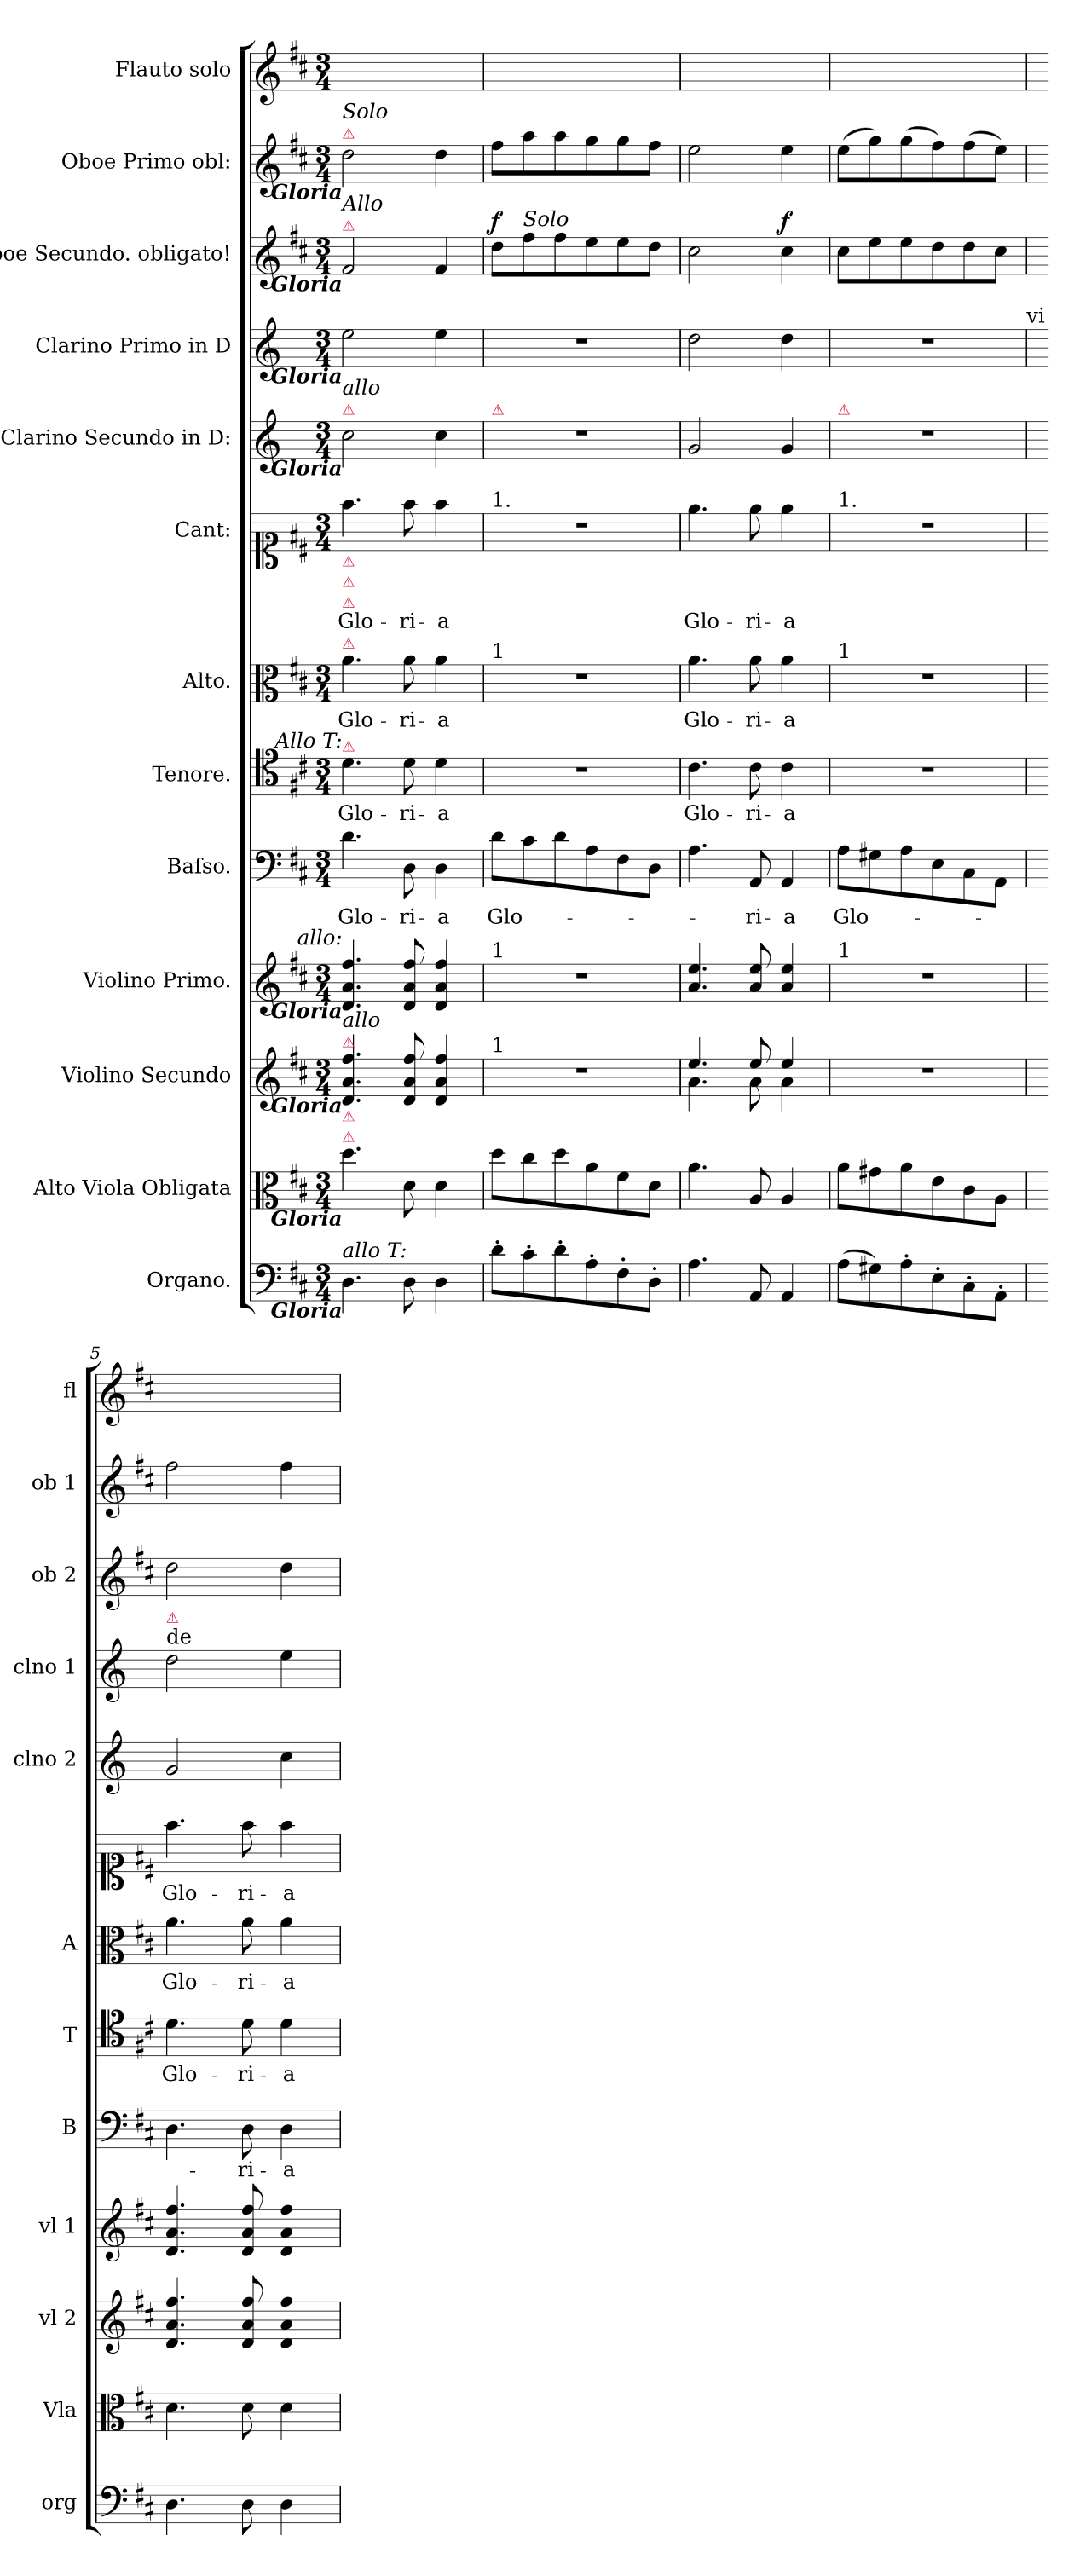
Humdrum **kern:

**kern	**kern	**kern	**kern	**kern	**text	**kern	**text	**kern	**text	**kern	**text	**kern	**kern	**kern	**dynam	**kern	**kern
*part13	*part12	*part11	*part10	*part9	*part9	*part8	*part8	*part7	*part7	*part6	*part6	*part5	*part4	*part3	*part3	*part2	*part1
*staff13	*staff12	*staff11	*staff10	*staff9	*staff9	*staff8	*staff8	*staff7	*staff7	*staff6	*staff6	*staff5	*staff4	*staff3	*staff3	*staff2	*staff1
*I"Organo.	*I"Alto Viola Obligata	*I"Violino Secundo	*I"Violino Primo.	*I"Baſso.	*	*I"Tenore.	*	*I"Alto.	*	*I"Cant:	*	*I"Clarino Secundo in D:	*I"Clarino Primo in D	*I"Oboe Secundo. obligato!	*	*I"Oboe Primo obl:	*I"Flauto solo
*I'org	*I'Vla	*I'vl 2	*I'vl 1	*I'B	*	*I'T	*	*I'A	*	*	*	*I'clno 2	*I'clno 1	*I'ob 2	*	*I'ob 1	*I'fl
*clefF4	*clefC3	*clefG2	*clefG2	*clefF4	*	*clefC4	*	*clefC3	*	*clefC1	*	*clefG2	*clefG2	*clefG2	*	*clefG2	*clefG2
*	*	*	*	*	*	*	*	*	*	*	*	*ITrd-1c-2	*ITrd-1c-2	*	*	*	*
*k[f#c#]	*k[f#c#]	*k[f#c#]	*k[f#c#]	*k[f#c#]	*	*k[f#c#]	*	*k[f#c#]	*	*k[f#c#]	*	*k[f#c#]	*k[f#c#]	*k[f#c#]	*	*k[f#c#]	*k[f#c#]
*D:	*D:	*D:	*D:	*D:	*	*D:	*	*D:	*	*D:	*	*	*	*D:	*	*D:	*D:
*M3/4	*M3/4	*M3/4	*M3/4	*M3/4	*	*M3/4	*	*M3/4	*	*M3/4	*	*M3/4	*M3/4	*M3/4	*	*M3/4	*M3/4
=1	=1	=1	=1	=1	=1	=1	=1	=1	=1	=1	=1	=1	=1	=1	=1	=1	=1
!	!	!	!	!	!	!	!	!	!	!	!	!	!	!	!	!LO:TX:a:color=crimson:t=⚠	!
!	!	!	!	!	!	!	!	!	!	!	!	!	!	!	!	!LO:TX:a:i:t=Solo	!
!	!	!	!	!	!	!	!	!	!	!	!	!	!	!	!	!LO:TX:b:Bi:rj:t=Gloria	!
!	!	!	!	!	!	!	!	!	!	!	!	!	!	!LO:TX:a:color=crimson:t=⚠	!	!	!
!	!	!	!	!	!	!	!	!	!	!	!	!	!	!LO:TX:a:i:t=Allo	!	!	!
!	!	!	!	!	!	!	!	!	!	!	!	!	!	!LO:TX:b:Bi:rj:t=Gloria	!	!	!
!	!	!	!	!	!	!	!	!	!	!	!	!	!LO:TX:b:Bi:rj:t=Gloria	!	!	!	!
!	!	!	!	!	!	!	!	!	!	!	!	!LO:TX:a:color=crimson:t=⚠	!	!	!	!	!
!	!	!	!	!	!	!	!	!	!	!	!	!LO:TX:a:i:t=allo	!	!	!	!	!
!	!	!	!	!	!	!	!	!	!	!	!	!LO:TX:b:Bi:rj:t=Gloria	!	!	!	!	!
!	!	!	!	!	!	!	!	!	!	!LO:TX:b:color=crimson:t=⚠	!	!	!	!	!	!	!
!	!	!	!	!	!	!	!	!	!	!LO:TX:b:color=crimson:t=⚠	!	!	!	!	!	!	!
!	!	!	!	!	!	!	!	!	!	!LO:TX:b:color=crimson:t=⚠	!	!	!	!	!	!	!
!	!	!	!	!	!	!	!	!LO:TX:a:color=crimson:t=⚠	!	!	!	!	!	!	!	!	!
!	!	!	!	!	!	!LO:TX:a:color=crimson:t=⚠	!	!	!	!	!	!	!	!	!	!	!
!	!	!	!	!	!	!LO:TX:a:i:rj:t=Allo T&colon;	!	!	!	!	!	!	!	!	!	!	!
!	!	!	!LO:TX:b:Bi:rj:t=Gloria	!	!	!	!	!	!	!	!	!	!	!	!	!	!
!	!	!	!LO:TX:a:i:rj:t=allo&colon;	!	!	!	!	!	!	!	!	!	!	!	!	!	!
!	!	!LO:TX:a:color=crimson:t=⚠	!	!	!	!	!	!	!	!	!	!	!	!	!	!	!
!	!	!LO:TX:a:i:t=allo	!	!	!	!	!	!	!	!	!	!	!	!	!	!	!
!	!	!LO:TX:b:Bi:rj:t=Gloria	!	!	!	!	!	!	!	!	!	!	!	!	!	!	!
!	!LO:TX:a:color=crimson:t=⚠	!	!	!	!	!	!	!	!	!	!	!	!	!	!	!	!
!	!LO:TX:a:color=crimson:t=⚠	!	!	!	!	!	!	!	!	!	!	!	!	!	!	!	!
!	!LO:TX:b:Bi:rj:t=Gloria	!	!	!	!	!	!	!	!	!	!	!	!	!	!	!	!
!LO:TX:a:i:t=allo T&colon;	!	!	!	!	!	!	!	!	!	!	!	!	!	!	!	!	!
!LO:TX:b:Bi:rj:t=Gloria	!	!	!	!	!	!	!	!	!	!	!	!	!	!	!	!	!
4.D\	4.dd\	4.d/ 4.a/ 4.ff#/	4.d/ 4.a/ 4.ff#/	4.d\	Glo-	4.d\	Glo-	4.a\	Glo-	4.ff#\	Glo-	2dd\	2ff#\	2f#/	.	2dd\	2.ryy
8D\	8d\	8d/ 8a/ 8ff#/	8d/ 8a/ 8ff#/	8D\	-ri-	8d\	-ri-	8a\	-ri-	8ff#\	-ri-	.	.	.	.	.	.
4D\	4d\	4d/ 4a/ 4ff#/	4d/ 4a/ 4ff#/	4D\	-a	4d\	-a	4a\	-a	4ff#\	-a	4dd\	4ff#\	4f#/	.	4dd\	.
=2	=2	=2	=2	=2	=2	=2	=2	=2	=2	=2	=2	=2	=2	=2	=2	=2	=2
!	!	!	!	!	!	!	!	!	!	!	!	!LO:TX:a:color=crimson:t=⚠	!	!	!	!	!
!	!	!	!	!	!	!	!	!	!	!LO:TX:a:t=1.	!	!	!	!	!	!	!
!	!	!	!	!	!	!	!	!LO:TX:a:t=1	!	!	!	!	!	!	!	!	!
!	!	!	!LO:TX:a:t=1	!	!	!	!	!	!	!	!	!	!	!	!	!	!
!	!	!LO:TX:a:t=1	!	!	!	!	!	!	!	!	!	!	!	!	!	!	!
!	!	!	!	!	!	!	!	!	!	!	!	!	!	!	!LO:DY:a	!	!
8d'>\L	8dd\L	2.r	2.r	8d\L	Glo-	2.r	.	2.r	.	2.r	.	2.r	2.r	8dd\L	f	8ff#\L	2.ryy
!	!	!	!	!	!	!	!	!	!	!	!	!	!	!LO:TX:a:i:t=Solo	!	!	!
8c#'>\	8cc#\	.	.	8c#\	.	.	.	.	.	.	.	.	.	8ff#\	.	8aa\	.
8d'>\	8dd\	.	.	8d\	.	.	.	.	.	.	.	.	.	8ff#\	.	8aa\	.
8A'>\	8a\	.	.	8A\	.	.	.	.	.	.	.	.	.	8ee\	.	8gg\	.
8F#'>\	8f#\	.	.	8F#\	.	.	.	.	.	.	.	.	.	8ee\	.	8gg\	.
8D'>\J	8d\J	.	.	8D\J	.	.	.	.	.	.	.	.	.	8dd\J	.	8ff#\J	.
=3	=3	=3	=3	=3	=3	=3	=3	=3	=3	=3	=3	=3	=3	=3	=3	=3	=3
*	*	*^	*	*	*	*	*	*	*	*	*	*	*	*	*	*	*
!	!	!	!	!	!	!	!	!LO:LY:i	!	!LO:LY:i	!	!LO:LY:i	!	!	!	!	!	!
4.A\	4.a\	4.ee/	4.a\	4.a/ 4.ee/	4.A\	.	4.c#\	Glo-	4.a\	Glo-	4.ee\	Glo-	2a/	2ee\	2cc#\	.	2ee\	2.ryy
!	!	!	!	!	!	!	!	!LO:LY:i	!	!LO:LY:i	!	!LO:LY:i	!	!	!	!	!	!
8AA/	8A/	8ee/	8a\	8a/ 8ee/	8AA/	-ri-	8c#\	-ri-	8a\	-ri-	8ee\	-ri-	.	.	.	.	.	.
!	!	!	!	!	!	!	!	!LO:LY:i	!	!LO:LY:i	!	!LO:LY:i	!	!	!	!LO:DY:a	!	!
4AA/	4A/	4ee/	4a\	4a/ 4ee/	4AA/	-a	4c#\	-a	4a\	-a	4ee\	-a	4a/	4ee\	4cc#\	f	4ee\	.
=4	=4	=4	=4	=4	=4	=4	=4	=4	=4	=4	=4	=4	=4	=4	=4	=4	=4	=4
!	!	!	!	!	!	!	!	!	!	!	!	!	!LO:TX:a:color=crimson:t=⚠	!	!	!	!	!
!	!	!	!	!	!	!	!	!	!	!	!LO:TX:a:t=1.	!	!	!	!	!	!	!
!	!	!	!	!	!	!	!	!	!LO:TX:a:t=1	!	!	!	!	!	!	!	!	!
!	!	!	!	!LO:TX:a:t=1	!	!	!	!	!	!	!	!	!	!	!	!	!	!
!	!	!LO:TX:a:t=1	!	!	!	!	!	!	!	!	!	!	!	!	!	!	!	!
!	!	!	!	!	!	!LO:LY:i	!	!	!	!	!	!	!	!	!	!	!	!
*	*	*v	*v	*	*	*	*	*	*	*	*	*	*	*	*	*	*	*
(>8A\L	8a\L	2.r	2.r	8A\L	Glo-	2.r	.	2.r	.	2.r	.	2.r	2.r	8cc#\L	.	(>8ee\L	2.ryy
8G#X\)	8g#X\	.	.	8G#X\	.	.	.	.	.	.	.	.	.	8ee\	.	8gg\)	.
8A'>\	8a\	.	.	8A\	.	.	.	.	.	.	.	.	.	8ee\	.	(>8gg\	.
8E'>\	8e\	.	.	8E\	.	.	.	.	.	.	.	.	.	8dd\	.	8ff#\)	.
8C#'>\	8c#\	.	.	8C#\	.	.	.	.	.	.	.	.	.	8dd\	.	(>8ff#\	.
8AA'>\J	8A\J	.	.	8AA\J	.	.	.	.	.	.	.	.	.	8cc#\J	.	8ee\J)	.
!	!	!	!	!	!	!	!	!	!	!	!	!	!LO:TX:a:t=vi	!	!	!	!
=5	=5	=5	=5	=5	=5	=5	=5	=5	=5	=5	=5	=5	=5	=5	=5	=5	=5
!	!	!	!	!	!	!	!	!	!	!	!	!	!LO:TX:a:t=de	!	!	!	!
!	!	!	!	!	!	!	!	!	!	!	!	!	!LO:TX:a:color=crimson:t=⚠	!	!	!	!
!	!	!	!	!	!	!	!LO:LY:i	!	!LO:LY:i	!	!LO:LY:i	!	!	!	!	!	!
4.D\	4.d\	4.d/ 4.a/ 4.ff#/	4.d/ 4.a/ 4.ff#/	4.D\	.	4.d\	Glo-	4.a\	Glo-	4.ff#\	Glo-	2a/	2ee\	2dd\	.	2ff#\	2.ryy
!	!	!	!	!	!LO:LY:i	!	!LO:LY:i	!	!LO:LY:i	!	!LO:LY:i	!	!	!	!	!	!
8D\	8d\	8d/ 8a/ 8ff#/	8d/ 8a/ 8ff#/	8D\	-ri-	8d\	-ri-	8a\	-ri-	8ff#\	-ri-	.	.	.	.	.	.
!	!	!	!	!	!LO:LY:i	!	!LO:LY:i	!	!LO:LY:i	!	!LO:LY:i	!	!	!	!	!	!
4D\	4d\	4d/ 4a/ 4ff#/	4d/ 4a/ 4ff#/	4D\	-a	4d\	-a	4a\	-a	4ff#\	-a	4dd\	4ff#\	4dd\	.	4ff#\	.
=	=	=	=	=	=	=	=	=	=	=	=	=	=	=	=	=	=
*-	*-	*-	*-	*-	*-	*-	*-	*-	*-	*-	*-	*-	*-	*-	*-	*-	*-
